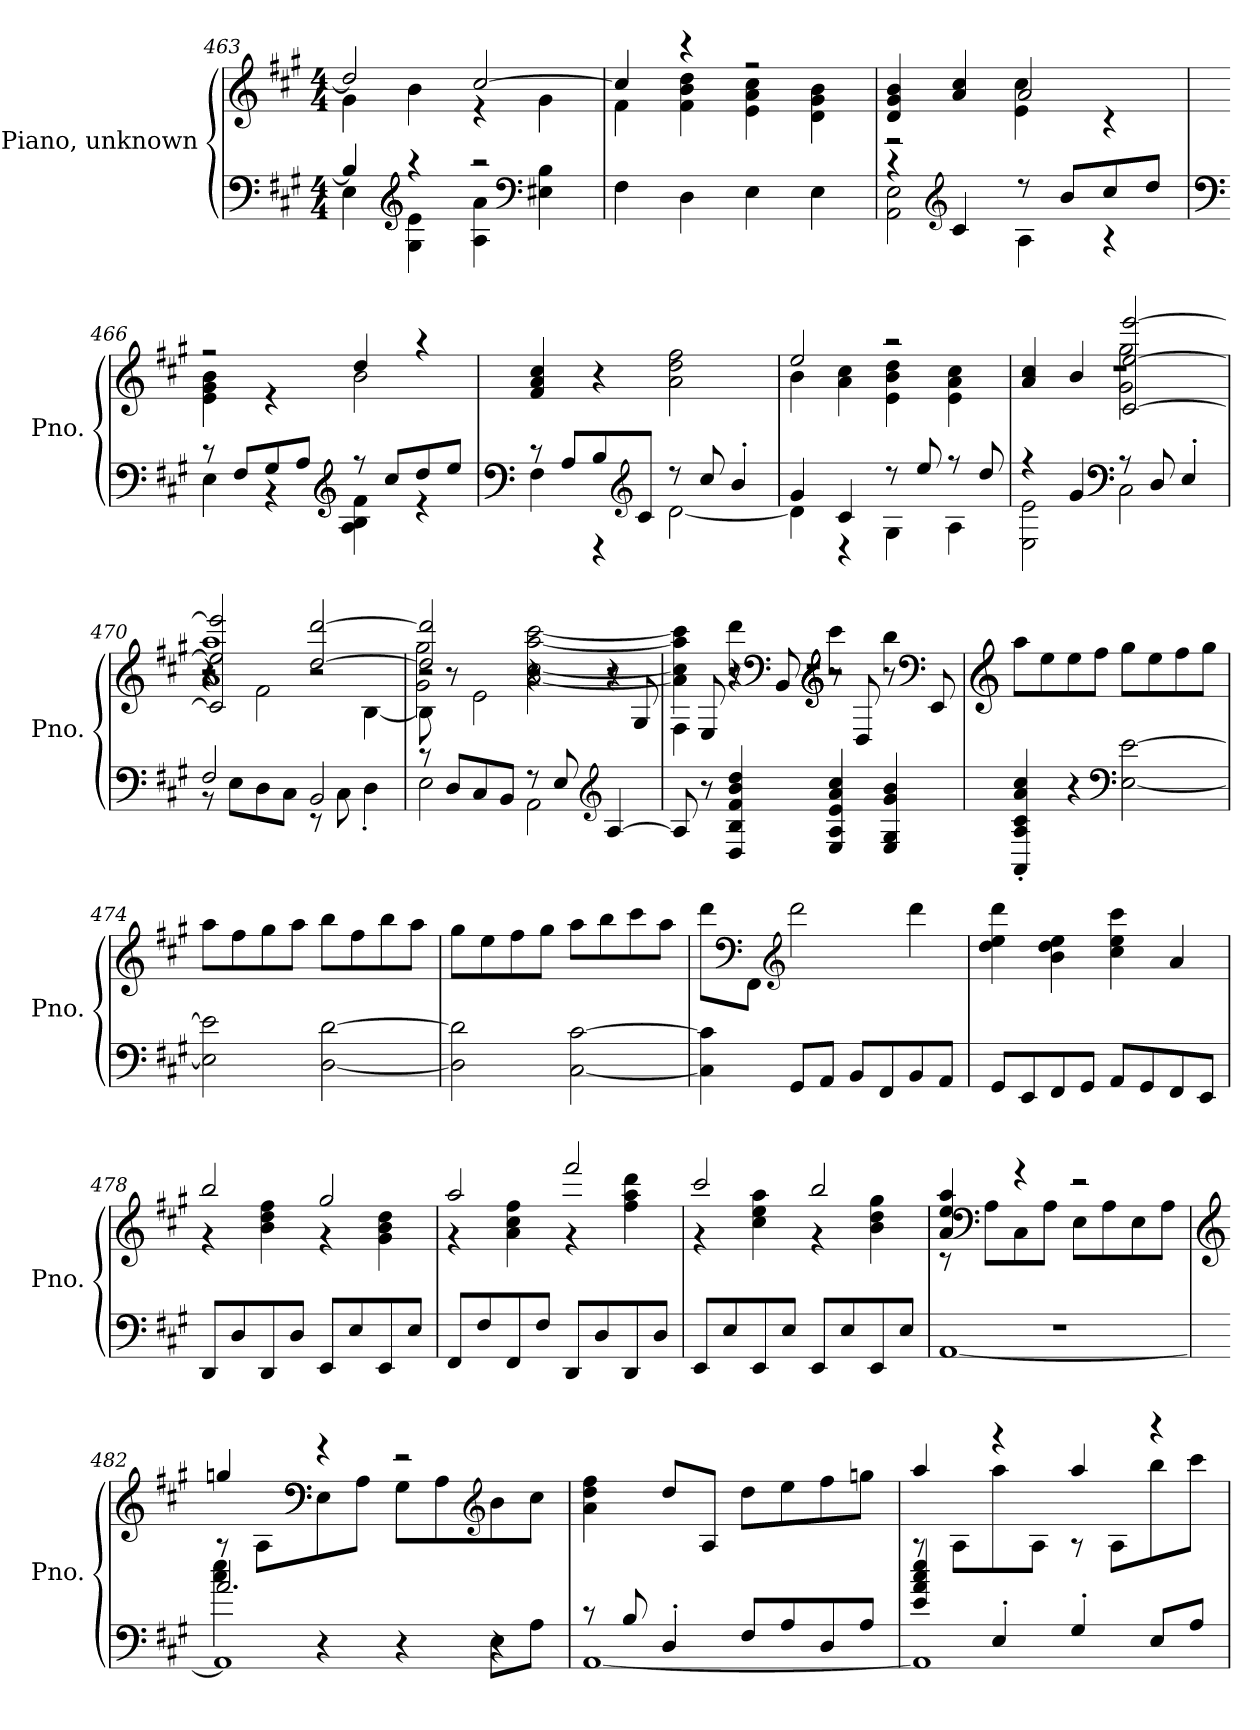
**kern	**kern
*part1	*part1
*staff2	*staff1
*I"Piano, unknown	*
*I'Pno.	*
!!LO:LB:g=z
*clefF4	*clefG2
*k[f#c#g#]	*k[f#c#g#]
*M4/4	*M4/4
=463	=463
*^	*^
4B/]	4E\	2dd/]	4g#\
*clefG2	*	*	*
4r	4G#\ 4e\	.	4b\
2r	4A\ 4a\	[2cc#/	4r
*clefF4	*	*	*
.	4E#X\ 4B\	.	4g#\
*v	*v	*	*
=464	=464	=464
4F#\	4cc#/]	4f#\
4D\	4r	4f#\ 4b\ 4dd\
4E\	2r	4e\ 4a\ 4cc#\
4E\	.	4d\ 4g#\ 4b\
=465	=465	=465
*^	*	*
4r	2AA\ 2E\	4d/ 4g#/ 4b/	2r
*clefG2	*	*	*
4c#/	.	4a/ 4cc#/	.
8r	4A\	2a/	4e\ 4cc#\
8b/L	.	.	.
8cc#/	4r	.	4r
8dd/J	.	.	.
=466	=466	=466	=466
*clefF4	*	*	*
8r	4E\	2r	4e\ 4g#\ 4b\
8F#/L	.	.	.
8G#/	4r	.	4r
8A/J	.	.	.
*clefG2	*	*	*
8r	4A\ 4B\ 4f#\	4dd/	2b\
8cc#/L	.	.	.
8dd/	4r	4r	.
8ee/J	.	.	.
*	*	*v	*v
!!LO:LB:g=z
=467	=467	=467
*clefF4	*	*
8r	4F#\	4f#/ 4a/ 4cc#/
8A/L	.	.
8B/	4r	4r
*clefG2	*	*
8c#/J	.	.
8r	[2d\	2a\ 2dd\ 2ff#\
8cc#/	.	.
4b'/	.	.
=468	=468	=468
*	*	*^
4g#/	4d\]	2ee/	4b\
4c#/	4r	.	4a\ 4cc#\
8r	4G#\	2r	4e\ 4b\ 4dd\
8ee/	.	.	.
8r	4A\	.	4e\ 4a\ 4cc#\
8dd/	.	.	.
=469	=469	=469	=469
*	*	*	*^
4r	2E\ 2e\	1r	2r	4a/ 4cc#/
4g#/	.	.	.	4b/
*clefF4	*	*	*	*
8r	2C#\	.	2g#\ 2gg#\	[2c#/ [2ee/ [2eee/
8D/	.	.	.	.
4E'/	.	.	.	.
=470	=470	=470	=470	=470
*	*	*	*	*^
2F#/	8r	2r	1a 1aa	2c#/] 2ee/] 2eee/]	4r
.	8E\L	.	.	.	.
.	8D\	.	.	.	2f#\
.	8C#\J	.	.	.	.
2BB/	8r	[2dd/ [2ddd/	.	2r	.
.	8C#\	.	.	.	.
.	4D'\	.	.	.	[4B\
!!LO:LB:g=z	!!	!!	!!
=471	=471	=471	=471	=471	=471
8r	2E\	2dd/] 2ddd/]	2g#\ 2gg#\	2r	8B\]
8D/L	.	.	.	.	8r
8C#/	.	.	.	.	2e\
8BB/J	.	.	.	.	.
8r	2AA\	2r	[2a\ [2cc#\ [2aa\ [2ccc#\	4r	.
8E/	.	.	.	.	.
*clefG2	*	*	*	*	*
[4A/	.	.	.	8r	4r
.	.	.	.	8G#/	.
*v	*v	*	*	*	*
=472	=472	=472	=472	=472
8A/]	1r	4a\] 4cc#\] 4aa\] 4ccc#\]	8r	4F#\
8r	.	.	8E/	.
4D/ 4B/ 4f#/ 4b/ 4dd/	.	4ddd\	8r	4r
*	*clefF4	*	*	*
.	.	.	8BB/	.
*	*clefG2	*	*	*
4E/ 4A/ 4e/ 4a/ 4cc#/	.	4ccc#\	8r	2r
.	.	.	8D/	.
4E/ 4G#/ 4g#/ 4b/	.	4bb\	8r	.
*	*clefF4	*	*	*
.	.	.	8EE/	.
*	*v	*v	*v	*v
=473	=473
*	*clefG2
4AA/' 4A/' 4c#/' 4a/' 4cc#/'	8aa\L
.	8ee\
4r	8ee\
.	8ff#\J
*clefF4	*
[2E\ [2e\	8gg#\L
.	8ee\
.	8ff#\
.	8gg#\J
!!LO:LB:g=z
=474	=474
2E\] 2e\]	8aa\L
.	8ff#\
.	8gg#\
.	8aa\J
[2D\ [2d\	8bb\L
.	8ff#\
.	8bb\
.	8aa\J
=475	=475
2D\] 2d\]	8gg#\L
.	8ee\
.	8ff#\
.	8gg#\J
[2C#\ [2c#\	8aa\L
.	8bb\
.	8ccc#\
.	8aa\J
=476	=476
4C#\] 4c#\]	8ddd\L
*	*clefF4
.	8FF#\J
*	*clefG2
8GG#/L	2ddd\
8AA/J	.
8BB/L	.
8FF#/	.
8BB/	4ddd\
8AA/J	.
=477	=477
8GG#/L	4dd\ 4ee\ 4ddd\
8EE/	.
8FF#/	4b\ 4dd\ 4ee\
8GG#/J	.
8AA/L	4cc#\ 4ee\ 4ccc#\
8GG#/	.
8FF#/	4a/
8EE/J	.
!!LO:PB:g=z
=478	=478
*	*^
8DD/L	2bb/	4r
8D/	.	.
8DD/	.	4b\ 4dd\ 4ff#\
8D/J	.	.
8EE/L	2gg#/	4r
8E/	.	.
8EE/	.	4g#\ 4b\ 4dd\
8E/J	.	.
=479	=479	=479
8FF#/L	2aa/	4r
8F#/	.	.
8FF#/	.	4a\ 4cc#\ 4ff#\
8F#/J	.	.
8DD/L	2fff#/	4r
8D/	.	.
8DD/	.	4ff#\ 4aa\ 4ddd\
8D/J	.	.
=480	=480	=480
8EE/L	2ccc#/	4r
8E/	.	.
8EE/	.	4cc#\ 4ee\ 4aa\
8E/J	.	.
8EE/L	2bb/	4r
8E/	.	.
8EE/	.	4b\ 4dd\ 4gg#\
8E/J	.	.
=481	=481	=481
*^	*	*
1r	[1AA	4a/ 4ee/ 4aa/	8r
*	*	*clefF4	*
.	.	.	8A\L
.	.	4r	8C#\
.	.	.	8A\J
.	.	2r	8E\L
.	.	.	8A\
.	.	.	8E\
.	.	.	8A\J
*v	*v	*	*
!!LO:LB:g=z	!!
=482	=482	=482
*	*clefG2	*
*^	*	*
*	*^	*	*
2.a/	4cc#\ 4ee\	1AA]	4ggn/	8r
.	.	.	.	8A\L
*	*	*	*clefF4	*
.	4r	.	4r	8E\
.	.	.	.	8A\J
.	4r	.	2r	8G#\L
.	.	.	.	8A\
*	*	*	*clefG2	*
4r	8E\L	.	.	8b\
.	8A\J	.	.	8cc#\J
*	*v	*v	*	*
*	*	*v	*v
=483	=483	=483
8r	[1AA	4a\ 4dd\ 4ff#\
8B/	.	.
4D'/	.	8dd/L
.	.	8A/J
8F#/L	.	8dd\L
8A/	.	8ee\
8D/	.	8ff#\
8A/J	.	8ggn\J
=484	=484	=484
*	*	*^
4e/ 4a/ 4cc#/ 4ee/	1AA]	4aa/	8r
.	.	.	8A\L
4E'/	.	4r	8aa\
.	.	.	8A\J
4G#'/	.	4aa/	8r
.	.	.	8A\L
8E/L	.	4r	8bb\
8A/J	.	.	8ccc#\J
*v	*v	*	*
*	*v	*v
=	=
*-	*-
